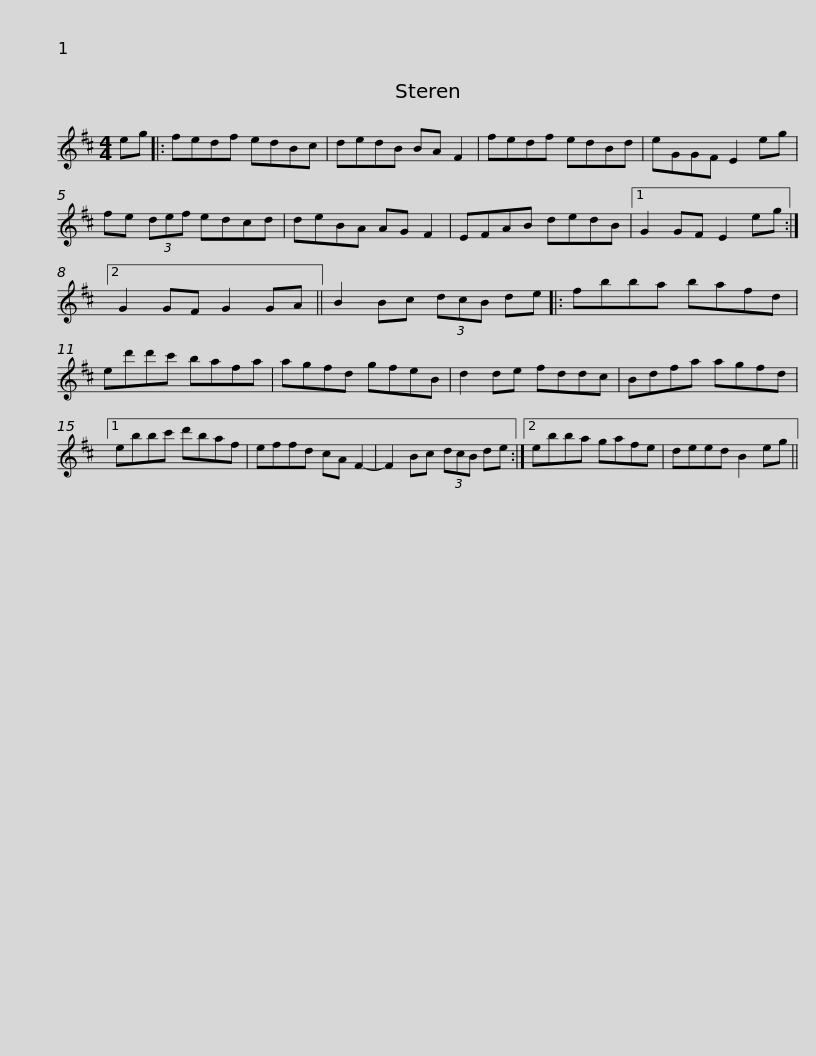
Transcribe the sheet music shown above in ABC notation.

X:1
L:1/8
M:4/4
I:linebreak $
K:Bmin
V:1 treble
V:1
 eg |: fedf edBc | dedB BA F2 | fedf edBd |$ eGGF E2 eg | %5
 fe (3def edcd | deBA AG F2 | EFAB dedB |1$ G2 GF E2 eg :|2 G2 GF G2 GA || %10
 B2 Bc (3dcB de |: fbba bafd |$ ed'd'c' bafa | agfd gfeB | d2 de fddc | %15
 Bdfa agfd |1$ ebbc' d'baf | effd cA F2- | F2 Bc (3dcB de :|2 ebba gafe |$ %20
 deed B2 eg || %21
